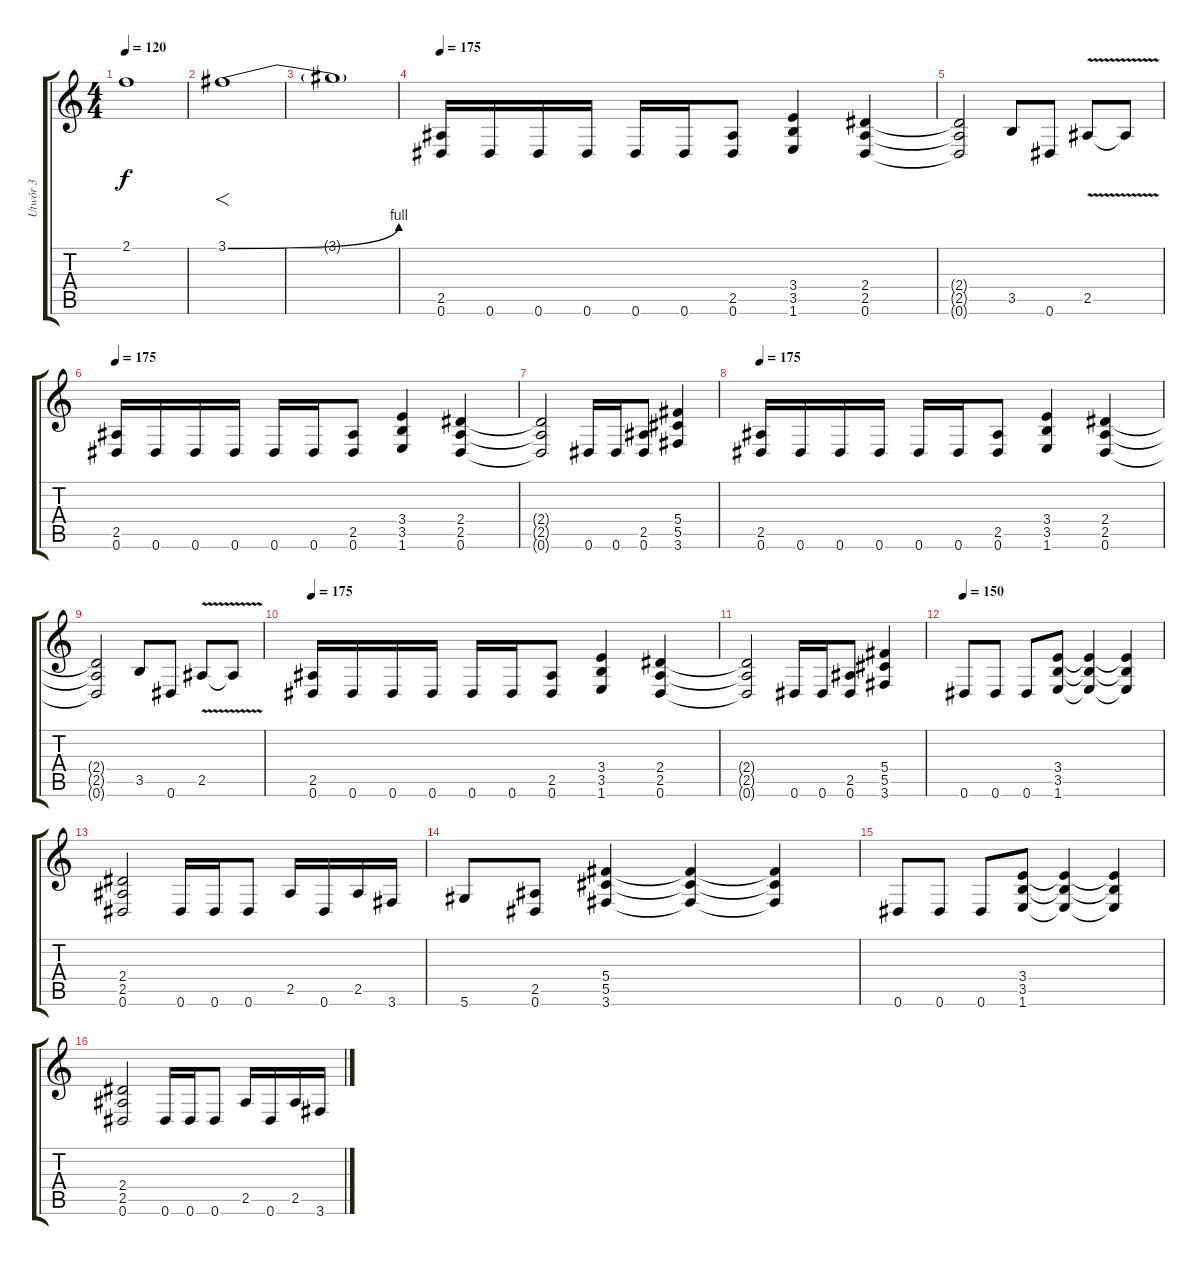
\track ("Utwór 3" "Utwór 3") {instrument overdrivenguitar}
\staff {score tabs}
\tuning (Eb4 Bb3 Gb3 Db3 Ab2 Eb2) {hide}
\ts (4 4)
\tempo 120
\clef g2
\ks c
2.1{t}.1{dy f} |
3.1{be (bend 0 0 60 4)}.1{f} |
3.1{t}.1 |
\tempo 175
(2.5 0.6).16 0.6.16 0.6.16 0.6.16 0.6.16 0.6.16 (2.5 0.6).8 (3.4 3.5 1.6).4 (2.4 2.5 0.6).4 |
(2.4{t} 2.5{t} 0.6{t}).2 3.5.8 0.6.8 2.5{v}.8 2.5{t}.8 |
\tempo 175
(2.5 0.6).16 0.6.16 0.6.16 0.6.16 0.6.16 0.6.16 (2.5 0.6).8 (3.4 3.5 1.6).4 (2.4 2.5 0.6).4 |
(2.4{t} 2.5{t} 0.6{t}).2 0.6.16 0.6.16 (2.5 0.6).8 (5.4 5.5 3.6).4 |
\tempo 175
(2.5 0.6).16 0.6.16 0.6.16 0.6.16 0.6.16 0.6.16 (2.5 0.6).8 (3.4 3.5 1.6).4 (2.4 2.5 0.6).4 |
(2.4{t} 2.5{t} 0.6{t}).2 3.5.8 0.6.8 2.5{v}.8 2.5{t}.8 |
\tempo 175
(2.5 0.6).16 0.6.16 0.6.16 0.6.16 0.6.16 0.6.16 (2.5 0.6).8 (3.4 3.5 1.6).4 (2.4 2.5 0.6).4 |
(2.4{t} 2.5{t} 0.6{t}).2 0.6.16 0.6.16 (2.5 0.6).8 (5.4 5.5 3.6).4 |
\tempo 150
0.6.8 0.6.8 0.6.8 (3.4 3.5 1.6).8 (3.4{t} 3.5{t} 1.6{t}).4 (3.4{t} 3.5{t} 1.6{t}).4 |
(2.4 2.5 0.6).2 0.6.16 0.6.16 0.6.8 2.5.16 0.6.16 2.5.16 3.6.16 |
5.6.8 (2.5 0.6).8 (5.4 5.5 3.6).4 (5.4{t} 5.5{t} 3.6{t}).4 (5.4{t} 5.5{t} 3.6{t}).4 |
0.6.8 0.6.8 0.6.8 (3.4 3.5 1.6).8 (3.4{t} 3.5{t} 1.6{t}).4 (3.4{t} 3.5{t} 1.6{t}).4 |
(2.4 2.5 0.6).2 0.6.16 0.6.16 0.6.8 2.5.16 0.6.16 2.5.16 3.6.16
